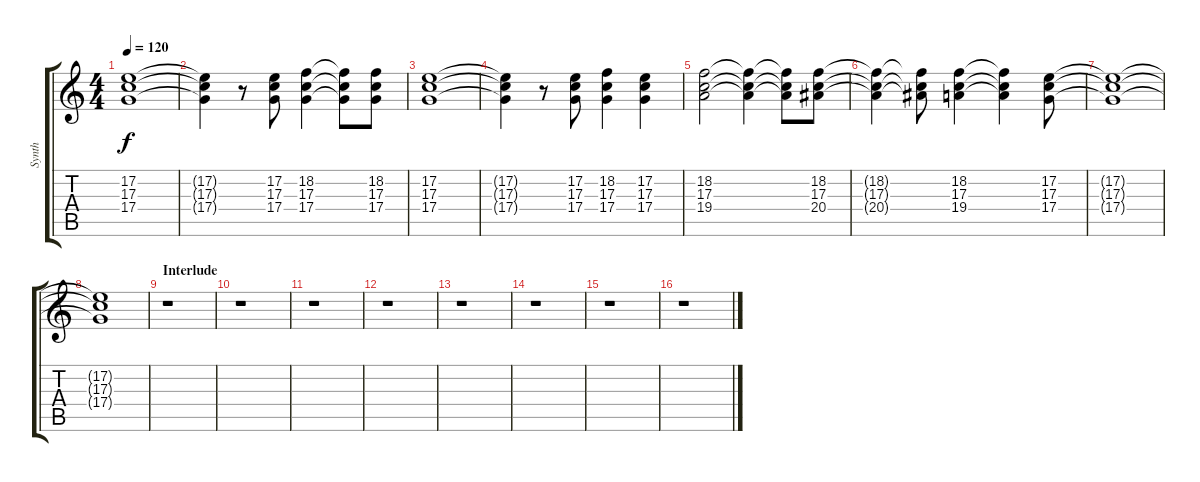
\track ("Synth" "Synth") {instrument stringensemble1}
\staff {score tabs}
\tuning (E4 B3 G3 D3 A2 E2) {hide}
\ts (4 4)
\tempo 120
\clef g2
\ks c
(17.2 17.3 17.4).1{dy f} |
(17.2{t} 17.3{t} 17.4{t}).4 r.8 (17.2 17.3 17.4).8 (18.2 17.3 17.4).4 (18.2{t} 17.3{t} 17.4{t}).8 (18.2 17.3 17.4).8 |
(17.2 17.3 17.4).1 |
(17.2{t} 17.3{t} 17.4{t}).4 r.8 (17.2 17.3 17.4).8 (18.2 17.3 17.4).4 (17.2 17.3 17.4).4 |
(18.2 17.3 19.4).2 (18.2{t} 17.3{t} 19.4{t}).4 (18.2{t} 17.3{t} 19.4{t}).8 (18.2 17.3 20.4).8 |
(18.2{t} 17.3{t} 20.4{t}).4 (18.2{t} 17.3{t} 20.4{t}).8 (18.2 17.3 19.4).4 (18.2{t} 17.3{t} 19.4{t}).4 (17.2 17.3 17.4).8 |
(17.2{t} 17.3{t} 17.4{t}).1 |
(17.2{t} 17.3{t} 17.4{t}).1 |
\section ("" "Interlude")
r.1 |
r.1 |
r.1 |
r.1 |
r.1 |
r.1 |
r.1 |
r.1
